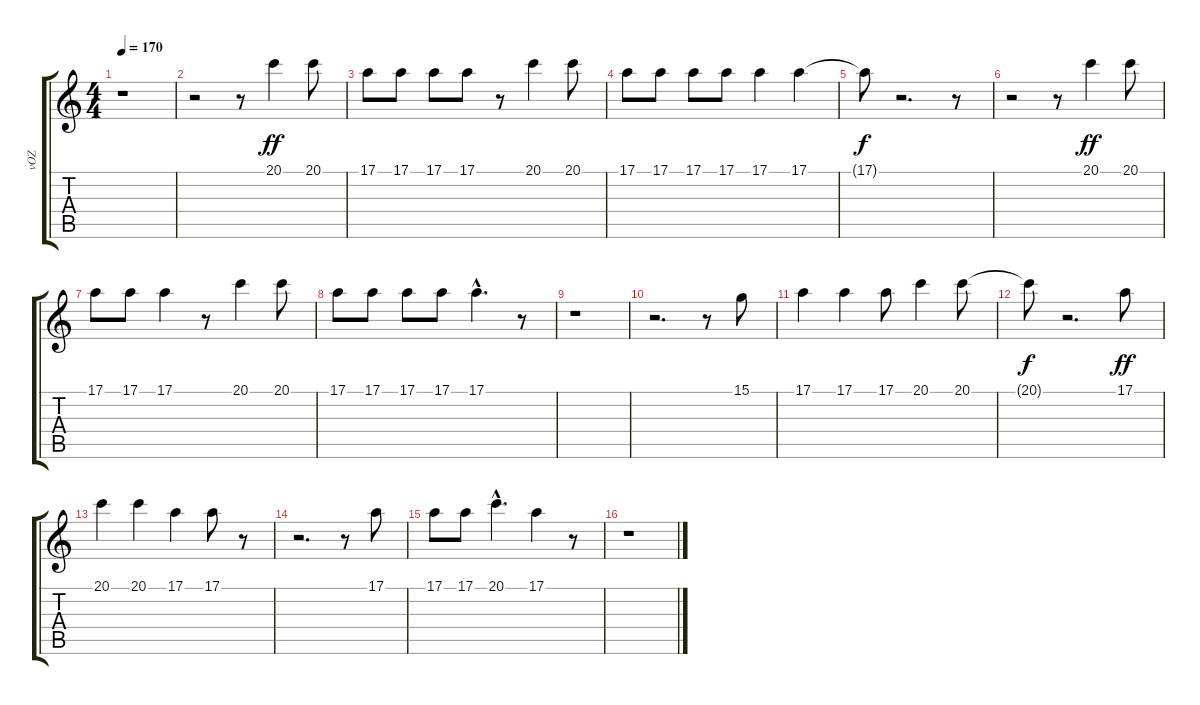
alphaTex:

\track ("vOZ" "vOZ") {instrument lead6voice}
\staff {score tabs}
\tuning (E4 B3 G3 D3 A2 E2) {hide}
\ts (4 4)
\tempo 170
\clef g2
\ks c
r.1{dy f} |
r.2 r.8 20.1.4{dy ff} 20.1.8 |
17.1.8 17.1.8 17.1.8 17.1.8 r.8 20.1.4 20.1.8 |
17.1.8 17.1.8 17.1.8 17.1.8 17.1.4 17.1.4 |
17.1{t}.8{dy f} r.2{d} r.8 |
r.2 r.8 20.1.4{dy ff} 20.1.8 |
17.1.8 17.1.8 17.1.4 r.8 20.1.4 20.1.8 |
17.1.8 17.1.8 17.1.8 17.1.8 17.1{hac}.4{d} r.8 |
r.1 |
r.2{d} r.8 15.1.8 |
17.1.4 17.1.4 17.1.8 20.1.4 20.1.8 |
20.1{t}.8{dy f} r.2{d} 17.1.8{dy ff} |
20.1.4 20.1.4 17.1.4 17.1.8 r.8 |
r.2{d} r.8 17.1.8 |
17.1.8 17.1.8 20.1{hac}.4{d} 17.1.4 r.8 |
r.1
